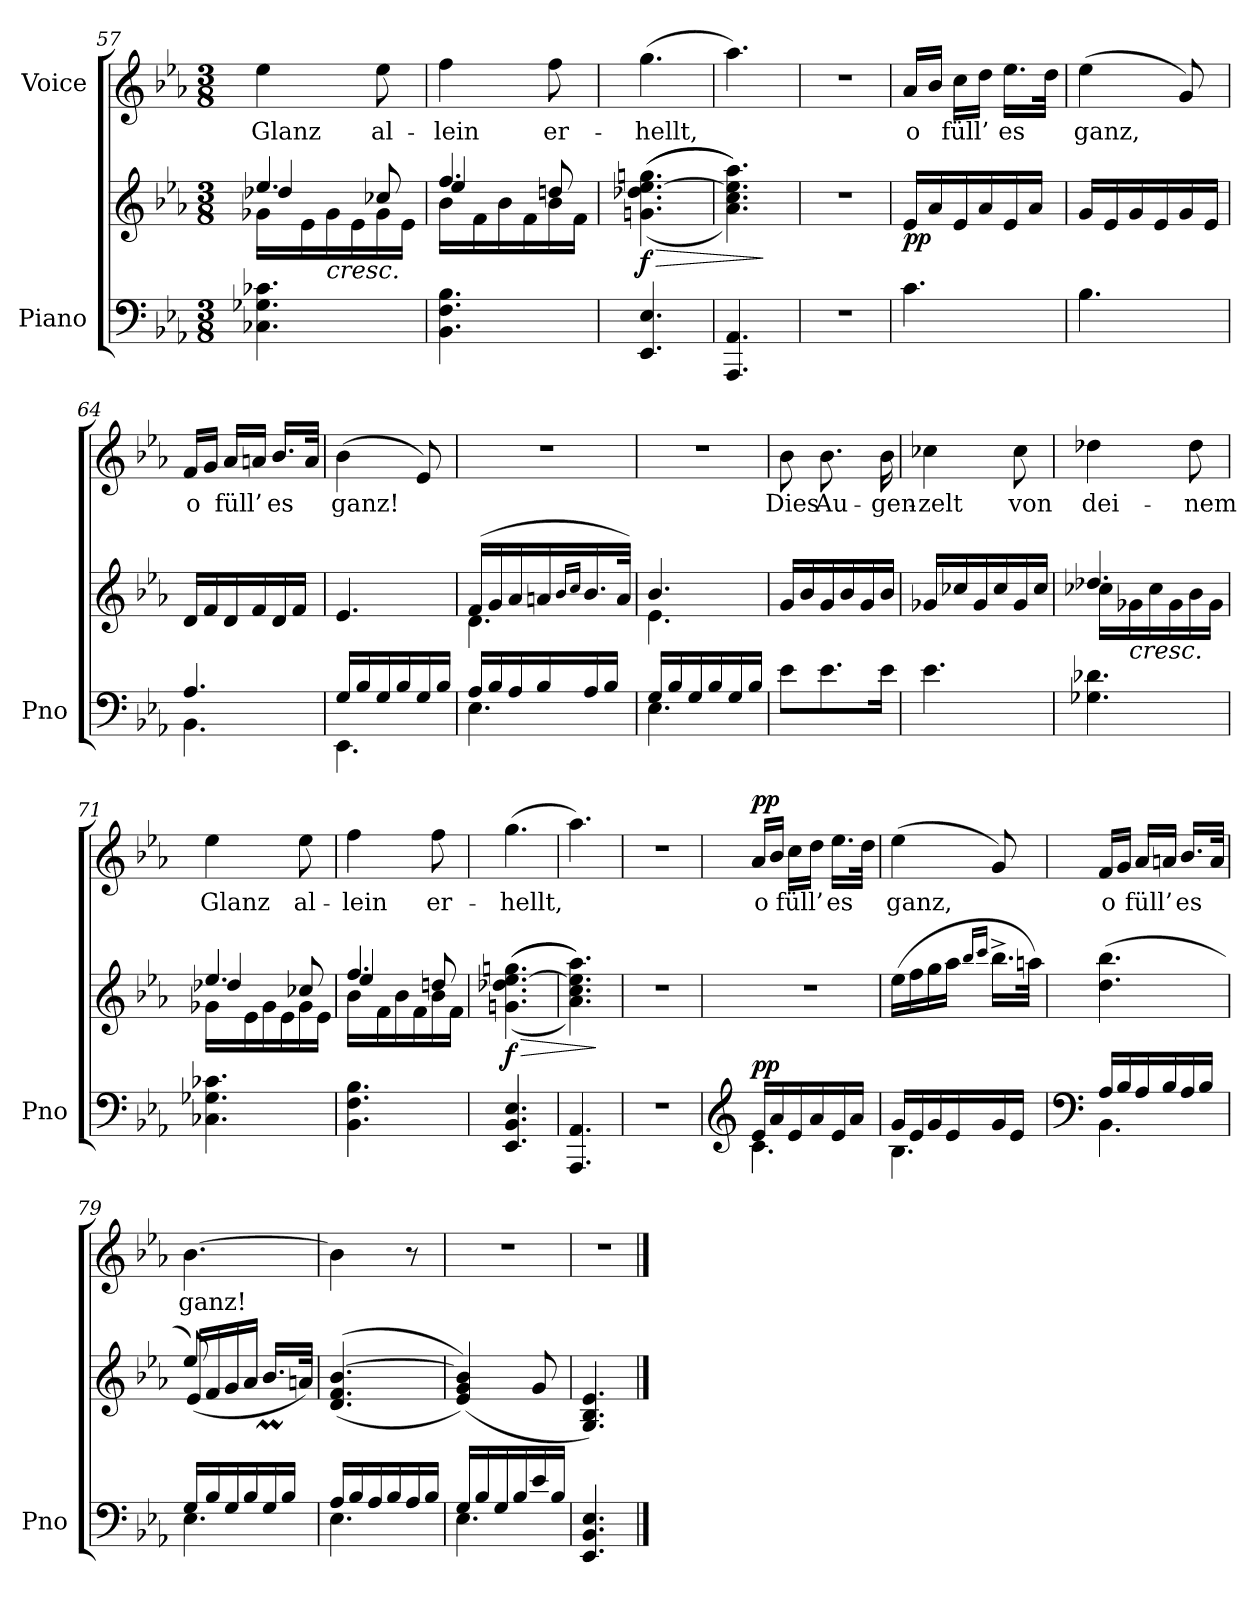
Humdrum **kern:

**kern	**kern	**dynam	**kern	**text	**dynam
*part2	*part2	*part2	*part1	*part1	*part1
*staff3	*staff2	*staff2/3	*staff1	*staff1	*staff1
*I"Piano	*	*	*I"Voice	*	*
*I'Pno	*	*	*	*	*
*clefF4	*clefG2	*	*clefG2	*	*
*k[b-e-a-]	*k[b-e-a-]	*	*k[b-e-a-]	*	*
*M3/8	*M3/8	*	*M3/8	*	*
=57	=57	=57	=57	=57	=57
*	*^	*	*	*	*
*	*	*^	*	*	*	*
4.C-X\ 4.G-X\ 4.c-X\	4.ee-/	16g-X\LL	4dd-X/	.	4ee-\	Glanz	.
.	.	16e-\	.	.	.	.	.
!	!	!LO:TX:b:i:t=cresc.	!	!	!	!	!
.	.	16g-\	.	.	.	.	.
.	.	16e-\	.	.	.	.	.
.	.	16g-\	8cc-X/	.	8ee-\	al-	.
.	.	16e-\JJ	.	.	.	.	.
=58	=58	=58	=58	=58	=58	=58	=58
4.BB-\ 4.F\ 4.B-\	4.ff/	16b-\LL	4ee-/	.	4ff\	-lein	.
.	.	16f\	.	.	.	.	.
.	.	16b-\	.	.	.	.	.
.	.	16f\	.	.	.	.	.
.	.	16b-\	8ddn/	.	8ff\	er-	.
.	.	16f\JJ	.	.	.	.	.
*	*	*v	*v	*	*	*	*
=59	=59	=59	=59	=59	=59	=59
!	!	!	!LO:HP:b	!	!	!
!	!	!	!LO:DY:n=1:b	!	!	!
*	*v	*v	*	*	*	*
4.EE-/ 4.E-/	(>((4.gn\ 4.dd-X\ [4.ee-\ 4.ggn\	> f	(4.gg\	-hellt,	.
=60	=60	=60	=60	=60	=60
4.AAA-/ 4.AA-/	4.a-\ 4.cc\ 4.ee-\] 4.aa-\)))	.	4.aa-\)	.	.
.	.	]	.	.	.
=61	=61	=61	=61	=61	=61
4.r	4.r	.	4.r	.	.
=62	=62	=62	=62	=62	=62
!	!	!LO:DY:b	!	!	!
4.c\	16e-/LL	pp	16a-/LL	o	.
.	16a-/	.	16b-/JJ	.	.
.	16e-/	.	16cc\LL	füll’	.
.	16a-/	.	16dd\JJ	.	.
.	16e-/	.	16.ee-\LL	es	.
.	16a-/JJ	.	.	.	.
.	.	.	32dd\JJk	.	.
=63	=63	=63	=63	=63	=63
4.B-\	16g/LL	.	(4ee-\	ganz,	.
.	16e-/	.	.	.	.
.	16g/	.	.	.	.
.	16e-/	.	.	.	.
.	16g/	.	8g/)	.	.
.	16e-/JJ	.	.	.	.
=64	=64	=64	=64	=64	=64
*^	*	*	*	*	*
4.A-/	4.BB-\	16d/LL	.	16f/LL	o	.
.	.	16f/	.	16g/JJ	.	.
.	.	16d/	.	16a-/LL	füll’	.
.	.	16f/	.	16an/JJ	.	.
.	.	16d/	.	16.b-/LL	es	.
.	.	16f/JJ	.	.	.	.
.	.	.	.	32a/JJk	.	.
=65	=65	=65	=65	=65	=65	=65
16G/LL	4.EE-\	4.e-/	.	(4b-\	ganz!	.
16B-/	.	.	.	.	.	.
16G/	.	.	.	.	.	.
16B-/	.	.	.	.	.	.
16G/	.	.	.	8e-/)	.	.
16B-/JJ	.	.	.	.	.	.
=66	=66	=66	=66	=66	=66	=66
*	*	*^	*	*	*	*
16A-/LL	4.E-\	(16f/LL	4.d\	.	4.r	.	.
16B-/	.	16g/	.	.	.	.	.
16A-/	.	16a-/	.	.	.	.	.
16B-/	.	16an/	.	.	.	.	.
.	.	16qb-/LL	.	.	.	.	.
.	.	16qcc/JJ	.	.	.	.	.
16A-/	.	16.b-/	.	.	.	.	.
16B-/JJ	.	.	.	.	.	.	.
.	.	32a/JJk)	.	.	.	.	.
=67	=67	=67	=67	=67	=67	=67	=67
16G/LL	4.E-\	4.b-/	4.e-\	.	4.r	.	.
16B-/	.	.	.	.	.	.	.
16G/	.	.	.	.	.	.	.
16B-/	.	.	.	.	.	.	.
16G/	.	.	.	.	.	.	.
16B-/JJ	.	.	.	.	.	.	.
*v	*v	*	*	*	*	*	*
*	*v	*v	*	*	*	*
=68	=68	=68	=68	=68	=68
8e-\L	16g/LL	.	8b-\	Dies	.
.	16b-/	.	.	.	.
8.e-\	16g/	.	8.b-\	Au-	.
.	16b-/	.	.	.	.
.	16g/	.	.	.	.
16e-\Jk	16b-/JJ	.	16b-\	-gen-	.
=69	=69	=69	=69	=69	=69
4.e-\	16g-X/LL	.	4cc-X\	-zelt	.
.	16cc-X/	.	.	.	.
.	16g-/	.	.	.	.
.	16cc-/	.	.	.	.
.	16g-/	.	8cc-\	von	.
.	16cc-/JJ	.	.	.	.
=70	=70	=70	=70	=70	=70
*	*^	*	*	*	*
4.G-X\ 4.d-X\	4.dd-X/	16cc-X\LL	.	4dd-X\	dei-	.
!	!	!LO:TX:b:i:t=cresc.	!	!	!	!
.	.	16g-X\	.	.	.	.
.	.	16cc-\	.	.	.	.
.	.	16g-\	.	.	.	.
.	.	16b-\	.	8dd-\	-nem	.
.	.	16g-\JJ	.	.	.	.
=71	=71	=71	=71	=71	=71	=71
*	*	*^	*	*	*	*
4.C-X\ 4.G-X\ 4.c-X\	4.ee-/	16g-X\LL	4dd-X/	.	4ee-\	Glanz	.
.	.	16e-\	.	.	.	.	.
.	.	16g-\	.	.	.	.	.
.	.	16e-\	.	.	.	.	.
.	.	16g-\	8cc-X/	.	8ee-\	al-	.
.	.	16e-\JJ	.	.	.	.	.
=72	=72	=72	=72	=72	=72	=72	=72
4.BB-\ 4.F\ 4.B-\	4.ff/	16b-\LL	4ee-/	.	4ff\	-lein	.
.	.	16f\	.	.	.	.	.
.	.	16b-\	.	.	.	.	.
.	.	16f\	.	.	.	.	.
.	.	16b-\	8ddn/	.	8ff\	er-	.
.	.	16f\JJ	.	.	.	.	.
*	*	*v	*v	*	*	*	*
=73	=73	=73	=73	=73	=73	=73
!	!	!	!LO:HP:b	!	!	!
!	!	!	!LO:DY:n=1:b	!	!	!
*	*v	*v	*	*	*	*
4.EE-/ 4.BB-/ 4.E-/	(>((4.gn\ 4.dd-X\ [4.ee-\ 4.ggn\	> f	(4.gg\	-hellt,	.
=74	=74	=74	=74	=74	=74
4.AAA-/ 4.AA-/	4.a-\ 4.cc\ 4.ee-\] 4.aa-\)))	.	4.aa-\)	.	.
.	.	]	.	.	.
=75	=75	=75	=75	=75	=75
4.r	4.r	.	4.r	.	.
=76	=76	=76	=76	=76	=76
*clefG2	*	*	*	*	*
*^	*	*	*	*	*
!	!	!	!LO:DY:a=2	!	!	!LO:DY:a
16e-/LL	4.c\	4.r	pp	16a-/LL	o	pp
16a-/	.	.	.	16b-/JJ	.	.
16e-/	.	.	.	16cc\LL	füll’	.
16a-/	.	.	.	16dd\JJ	.	.
16e-/	.	.	.	16.ee-\LL	es	.
16a-/JJ	.	.	.	.	.	.
.	.	.	.	32dd\JJk	.	.
=77	=77	=77	=77	=77	=77	=77
16g/LL	4.B-\	(16ee-\LL	.	(4ee-\	ganz,	.
16e-/	.	16ff\	.	.	.	.
16g/	.	16gg\	.	.	.	.
16e-/	.	16aa-\JJ	.	.	.	.
.	.	16qbb-/LL	.	.	.	.
.	.	16qccc/JJ	.	.	.	.
16g/	.	16.bb-^\LL	.	8g/)	.	.
16e-/JJ	.	.	.	.	.	.
.	.	32aan\JJk)	.	.	.	.
=78	=78	=78	=78	=78	=78	=78
*clefF4	*	*	*	*	*	*
16A-/LL	4.BB-\	(4.dd\ 4.bb-\	.	16f/LL	o	.
16B-/	.	.	.	16g/JJ	.	.
16A-/	.	.	.	16a-/LL	füll’	.
16B-/	.	.	.	16an/JJ	.	.
16A-/	.	.	.	16.b-/LL	es	.
16B-/JJ	.	.	.	.	.	.
.	.	.	.	32a/JJk	.	.
=79	=79	=79	=79	=79	=79	=79
*	*	*^	*	*	*	*
16G/LL	4.E-\	8ee-/)	(<16e-/LL	.	[4.b-\	ganz!	.
16B-/	.	.	16f/	.	.	.	.
16G/	.	4ryy	16g/	.	.	.	.
16B-/	.	.	16a-/JJ	.	.	.	.
16G/	.	.	16.b-M/LL	.	.	.	.
16B-/JJ	.	.	.	.	.	.	.
.	.	.	32an/JJk)	.	.	.	.
*	*	*v	*v	*	*	*	*
=80	=80	=80	=80	=80	=80	=80
16A-/LL	4.E-\	(<(<4.d/ 4.f/ [4.b-/	.	4b-\]	.	.
16B-/	.	.	.	.	.	.
16A-/	.	.	.	.	.	.
16B-/	.	.	.	.	.	.
16A-/	.	.	.	8r	.	.
16B-/JJ	.	.	.	.	.	.
=81	=81	=81	=81	=81	=81	=81
16G/LL	4.E-\	(>4e-/ 4g/ 4b-/]))	.	4.r	.	.
16B-/	.	.	.	.	.	.
16G/	.	.	.	.	.	.
16B-/	.	.	.	.	.	.
16e-/	.	8g/	.	.	.	.
16B-/JJ	.	.	.	.	.	.
*v	*v	*	*	*	*	*
=82	=82	=82	=82	=82	=82
4.EE-/ 4.BB-/ 4.E-/	4.G/ 4.B-/ 4.e-/)	.	4.r	.	.
==	==	==	==	==	==
*-	*-	*-	*-	*-	*-
